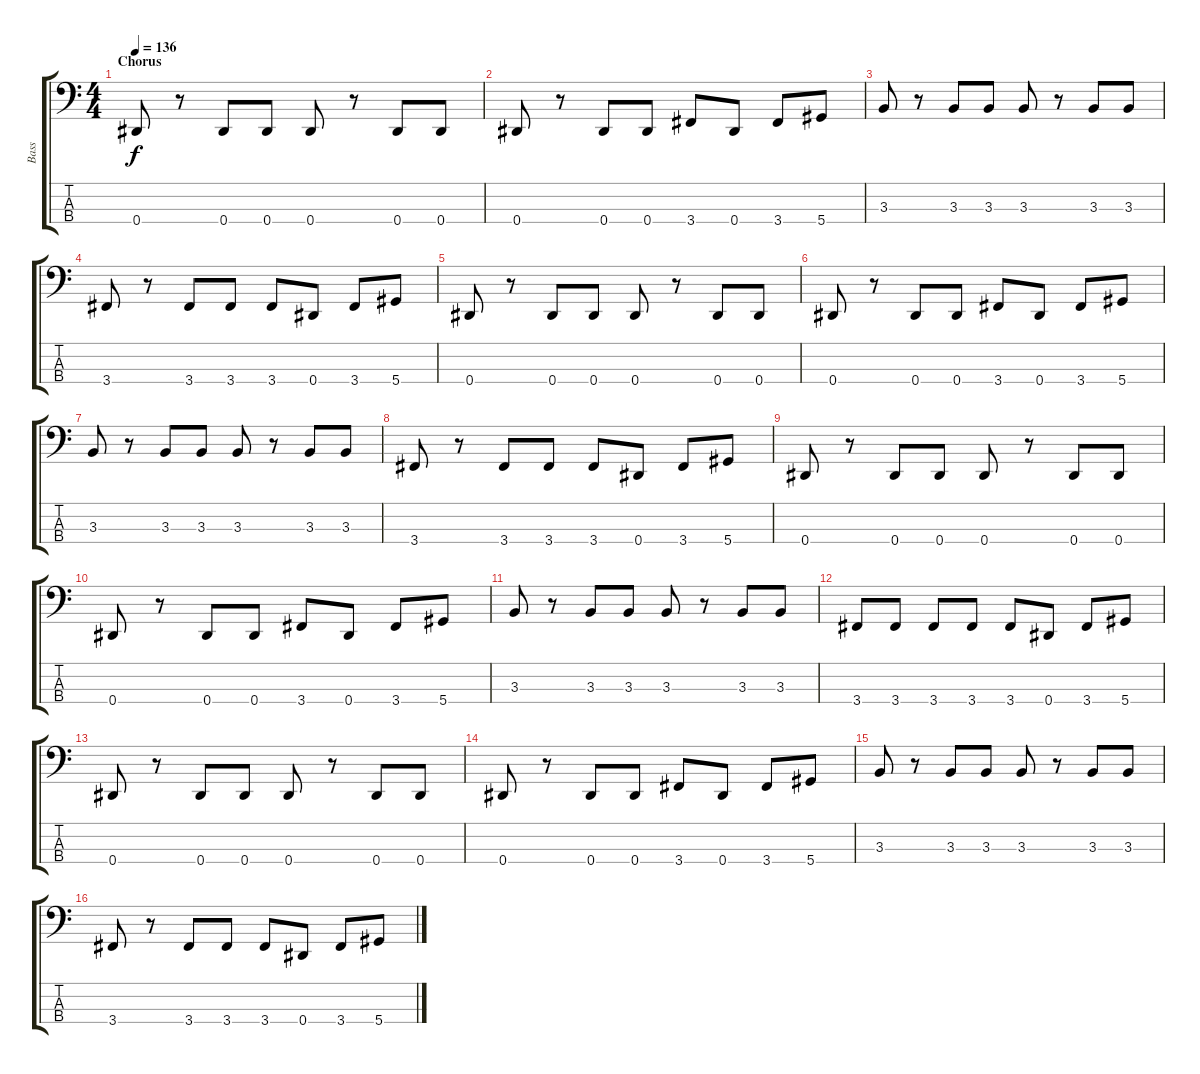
\track ("Bass" "Bass") {instrument electricbassfinger}
\staff {score tabs}
\tuning (Gb2 Db2 Ab1 Eb1) {hide}
\ts (4 4)
\section ("" "Chorus")
\tempo 136
\clef f4
\ks c
0.4.8{dy f} r.8 0.4.8 0.4.8 0.4.8 r.8 0.4.8 0.4.8 |
0.4.8 r.8 0.4.8 0.4.8 3.4.8 0.4.8 3.4.8 5.4.8 |
3.3.8 r.8 3.3.8 3.3.8 3.3.8 r.8 3.3.8 3.3.8 |
3.4.8 r.8 3.4.8 3.4.8 3.4.8 0.4.8 3.4.8 5.4.8 |
0.4.8 r.8 0.4.8 0.4.8 0.4.8 r.8 0.4.8 0.4.8 |
0.4.8 r.8 0.4.8 0.4.8 3.4.8 0.4.8 3.4.8 5.4.8 |
3.3.8 r.8 3.3.8 3.3.8 3.3.8 r.8 3.3.8 3.3.8 |
3.4.8 r.8 3.4.8 3.4.8 3.4.8 0.4.8 3.4.8 5.4.8 |
0.4.8 r.8 0.4.8 0.4.8 0.4.8 r.8 0.4.8 0.4.8 |
0.4.8 r.8 0.4.8 0.4.8 3.4.8 0.4.8 3.4.8 5.4.8 |
3.3.8 r.8 3.3.8 3.3.8 3.3.8 r.8 3.3.8 3.3.8 |
3.4.8 3.4.8 3.4.8 3.4.8 3.4.8 0.4.8 3.4.8 5.4.8 |
0.4.8 r.8 0.4.8 0.4.8 0.4.8 r.8 0.4.8 0.4.8 |
0.4.8 r.8 0.4.8 0.4.8 3.4.8 0.4.8 3.4.8 5.4.8 |
3.3.8 r.8 3.3.8 3.3.8 3.3.8 r.8 3.3.8 3.3.8 |
3.4.8 r.8 3.4.8 3.4.8 3.4.8 0.4.8 3.4.8 5.4.8
